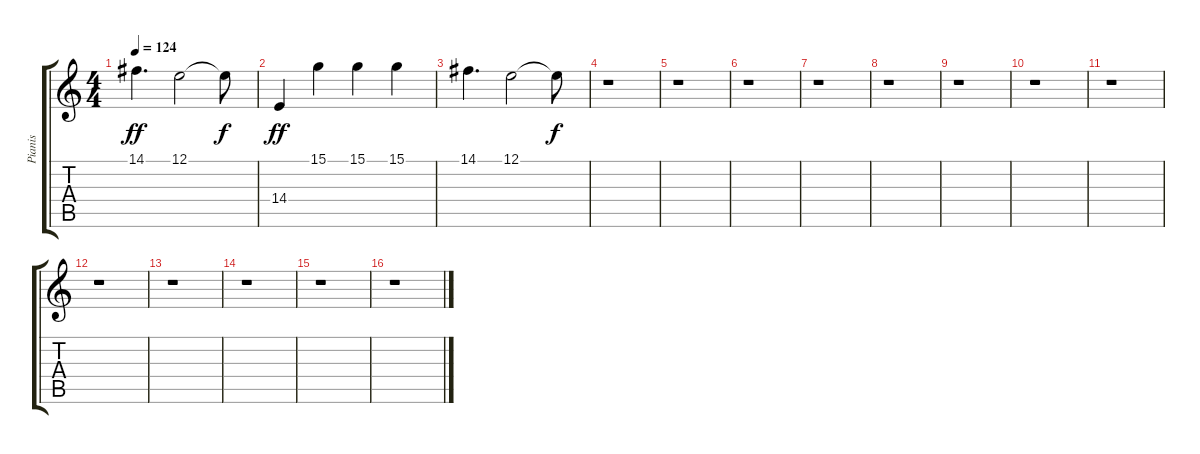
\track ("Pianis" "Pianis") {instrument electricpiano1}
\staff {score tabs}
\tuning (E4 B3 G3 D3 A2 E2) {hide}
\ts (4 4)
\tempo 124
\clef g2
\ks c
14.1.4{d dy ff} 12.1.2 12.1{t}.8{dy f} |
14.4.4{dy ff} 15.1.4 15.1.4 15.1.4 |
14.1.4{d} 12.1.2 12.1{t}.8{dy f} |
r.1 |
r.1 |
r.1 |
r.1 |
r.1 |
r.1 |
r.1 |
r.1 |
r.1 |
r.1 |
r.1 |
r.1 |
r.1
